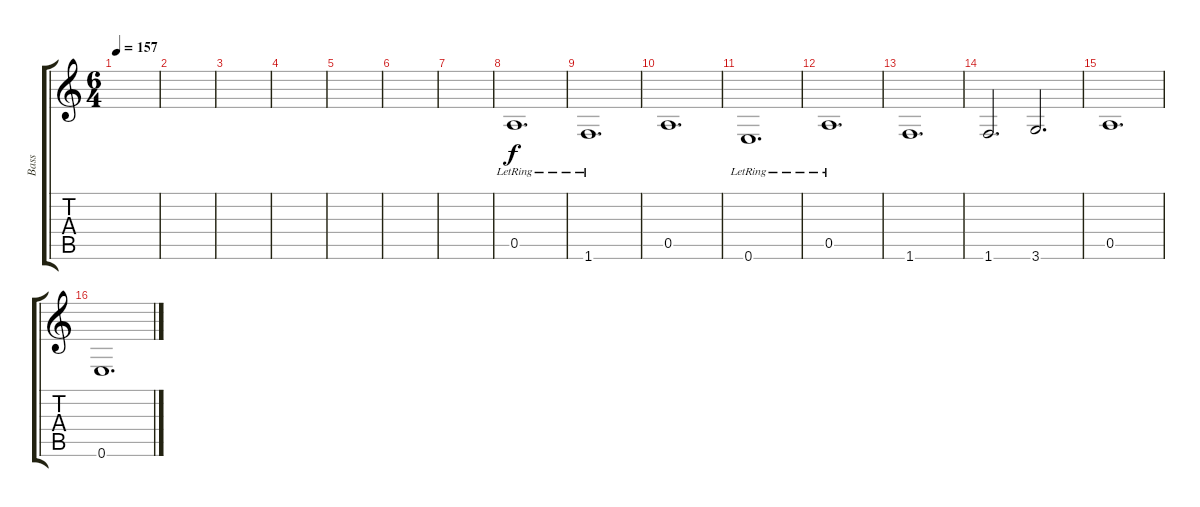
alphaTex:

\track ("Bass" "Bass") {instrument electricbassfinger}
\staff {score tabs}
\tuning (E4 B3 G3 D3 A2 E2) {hide}
\ts (6 4)
\tempo 157
\clef g2
\ks c
|
|
|
|
|
|
|
0.5{lr}.1{d} |
1.6{lr}.1{d} |
0.5.1{d} |
0.6{lr}.1{d} |
0.5{lr}.1{d} |
1.6.1{d} |
1.6.2{d} 3.6.2{d} |
0.5.1{d} |
0.6.1{d}
